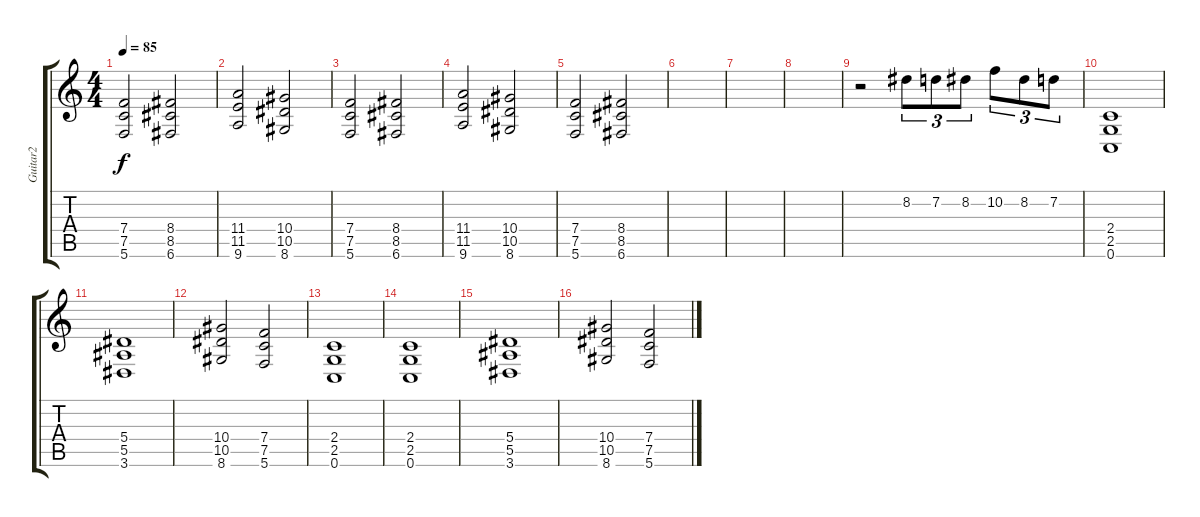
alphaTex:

\track ("Guitar2" "Guitar2") {instrument distortionguitar}
\staff {score tabs}
\tuning (C4 G3 Eb3 Bb2 F2 C2) {hide}
\ts (4 4)
\tempo 85
\clef g2
\ks c
(7.4 7.5 5.6).2{dy f} (8.4 8.5 6.6).2 |
(11.4 11.5 9.6).2 (10.4 10.5 8.6).2 |
(7.4 7.5 5.6).2 (8.4 8.5 6.6).2 |
(11.4 11.5 9.6).2 (10.4 10.5 8.6).2 |
(7.4 7.5 5.6).2 (8.4 8.5 6.6).2 |
|
|
|
r.2 8.2.8{tu (3 2)} 7.2.8{tu (3 2)} 8.2.8{tu (3 2)} 10.2.8{tu (3 2)} 8.2.8{tu (3 2)} 7.2.8{tu (3 2)} |
(2.4 2.5 0.6).1 |
(5.4 5.5 3.6).1 |
(10.4 10.5 8.6).2 (7.4 7.5 5.6).2 |
(2.4 2.5 0.6).1 |
(2.4 2.5 0.6).1 |
(5.4 5.5 3.6).1 |
(10.4 10.5 8.6).2 (7.4 7.5 5.6).2
